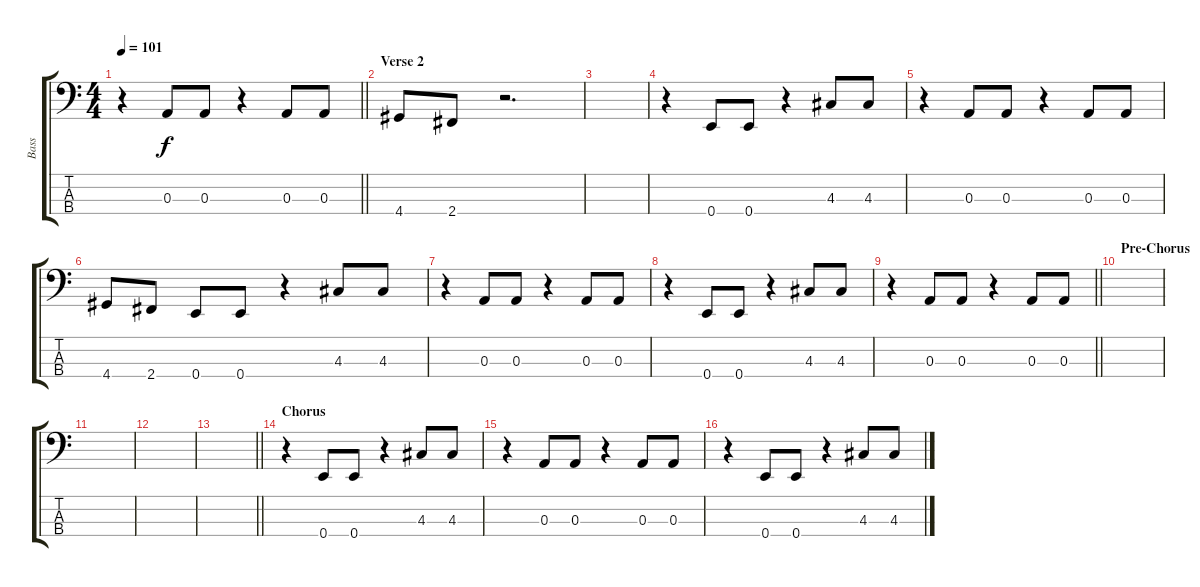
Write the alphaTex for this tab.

\track ("Bass" "Bass") {instrument electricbasspick}
\staff {score tabs}
\tuning (G2 D2 A1 E1) {hide}
\ts (4 4)
\tempo 101
\clef f4
\barLineRight lightlight
\ks c
r.4{dy f} 0.3.8 0.3.8 r.4 0.3.8 0.3.8 |
\section ("" "Verse 2")
4.4.8 2.4.8 r.2{d} |
|
r.4 0.4.8 0.4.8 r.4 4.3.8 4.3.8 |
r.4 0.3.8 0.3.8 r.4 0.3.8 0.3.8 |
4.4.8 2.4.8 0.4.8 0.4.8 r.4 4.3.8 4.3.8 |
r.4 0.3.8 0.3.8 r.4 0.3.8 0.3.8 |
r.4 0.4.8 0.4.8 r.4 4.3.8 4.3.8 |
\barLineRight lightlight
r.4 0.3.8 0.3.8 r.4 0.3.8 0.3.8 |
\section ("" "Pre-Chorus")
|
|
|
\barLineRight lightlight
|
\section ("" "Chorus")
r.4 0.4.8 0.4.8 r.4 4.3.8 4.3.8 |
r.4 0.3.8 0.3.8 r.4 0.3.8 0.3.8 |
r.4 0.4.8 0.4.8 r.4 4.3.8 4.3.8
